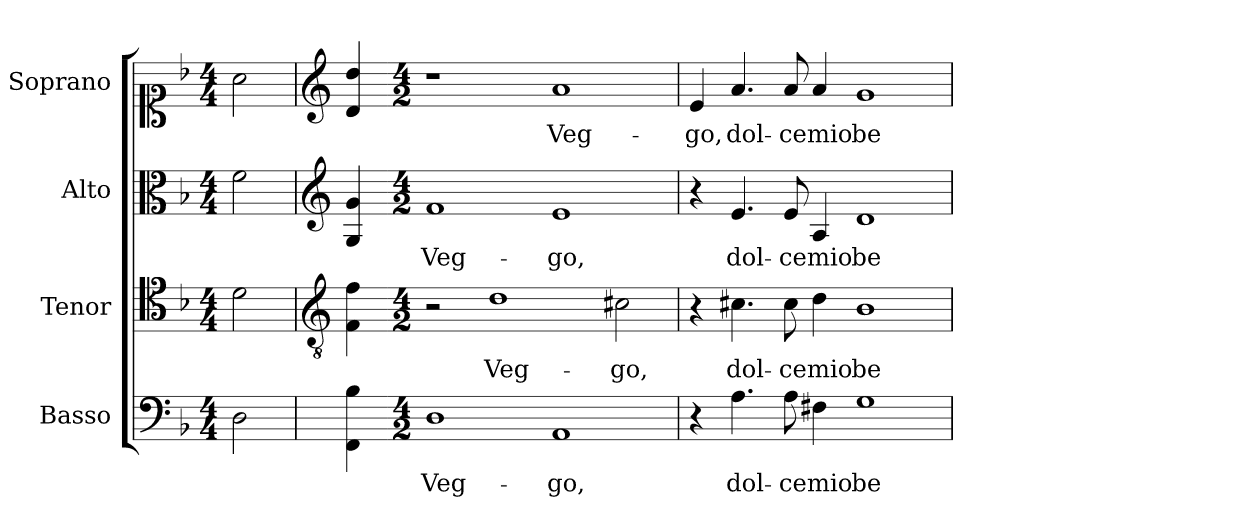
**kern	**text	**kern	**text	**kern	**text	**kern	**text
*part4	*part4	*part3	*part3	*part2	*part2	*part1	*part1
*staff4	*staff4	*staff3	*staff3	*staff2	*staff2	*staff1	*staff1
*I"Basso	*	*I"Tenor	*	*I"Alto	*	*I"Soprano	*
*	*	*I'T.	*	*I'A.	*	*I'Sop.	*
!!LO:PB:g=z
*clefF4	*	*clefC4	*	*clefC3	*	*clefC1	*
*	*	*ITrd7c12	*	*	*	*	*
*k[b-]	*	*k[b-]	*	*k[b-]	*	*k[b-]	*
*F:	*	*F:	*	*F:	*	*F:	*
*M4/4	*	*M4/4	*	*M4/4	*	*M4/4	*
=1	=1	=1	=1	=1	=1	=1	=1
!LO:N:head=open	!	!LO:N:head=open	!	!LO:N:head=open	!	!LO:N:head=open	!
2Di\	.	2Di\	.	2fi\	.	2ai\	.
=2	=2	=2	=2	=2	=2	=2	=2
*	*	*clefGv2	*	*clefG2	*	*clefG2	*
4FFi\ 4B-i	.	4FFi\ 4Fi	.	4Gi/ 4gi	.	4di/ 4ddi	.
=3-	=3-	=3-	=3-	=3-	=3-	=3-	=3-
*M4/2	*	*M4/2	*	*M4/2	*	*M4/2	*
!	!LO:LY:b:color=#000000	!	!	!	!	!	!
!	!	!	!	!	!LO:LY:b:color=#000000	!	!
1Di	Veg-	2r	.	1fi	Veg-	1r	.
!	!	!	!LO:LY:b:color=#000000	!	!	!	!
.	.	1Di	Veg-	.	.	.	.
!	!LO:LY:b:color=#000000	!	!	!	!	!	!
!	!	!	!	!	!LO:LY:b:color=#000000	!	!
!	!	!	!	!	!	!	!LO:LY:b:color=#000000
1AAi	-go,	.	.	1ei	-go,	1ai	Veg-
!	!	!	!LO:LY:b:color=#000000	!	!	!	!
.	.	2C#Xi\	-go,	.	.	.	.
=4	=4	=4	=4	=4	=4	=4	=4
!	!	!	!	!	!	!	!LO:LY:b:color=#000000
4r	.	4r	.	4r	.	4ei/	-go,
!	!LO:LY:b:color=#000000	!	!	!	!	!	!
!	!	!	!LO:LY:b:color=#000000	!	!	!	!
!	!	!	!	!	!LO:LY:b:color=#000000	!	!
!	!	!	!	!	!	!	!LO:LY:b:color=#000000
4.Ai\	dol-	4.C#Xi\	dol-	4.ei/	dol-	4.ai/	dol-
!	!LO:LY:b:color=#000000	!	!	!	!	!	!
!	!	!	!LO:LY:b:color=#000000	!	!	!	!
!	!	!	!	!	!LO:LY:b:color=#000000	!	!
!	!	!	!	!	!	!	!LO:LY:b:color=#000000
8Ai\	-ce	8C#i\	-ce	8ei/	-ce	8ai/	-ce
!	!LO:LY:b:color=#000000	!	!	!	!	!	!
!	!	!	!LO:LY:b:color=#000000	!	!	!	!
!	!	!	!	!	!LO:LY:b:color=#000000	!	!
!	!	!	!	!	!	!	!LO:LY:b:color=#000000
4F#Xi\	mio	4Di\	mio	4Ai/	mio	4ai/	mio
!	!LO:LY:b:color=#000000	!	!	!	!	!	!
!	!	!	!LO:LY:b:color=#000000	!	!	!	!
!	!	!	!	!	!LO:LY:b:color=#000000	!	!
!	!	!	!	!	!	!	!LO:LY:b:color=#000000
1Gi	be-	1BB-i	be-	1di	be-	1gi	be-
=	=	=	=	=	=	=	=
*-	*-	*-	*-	*-	*-	*-	*-
